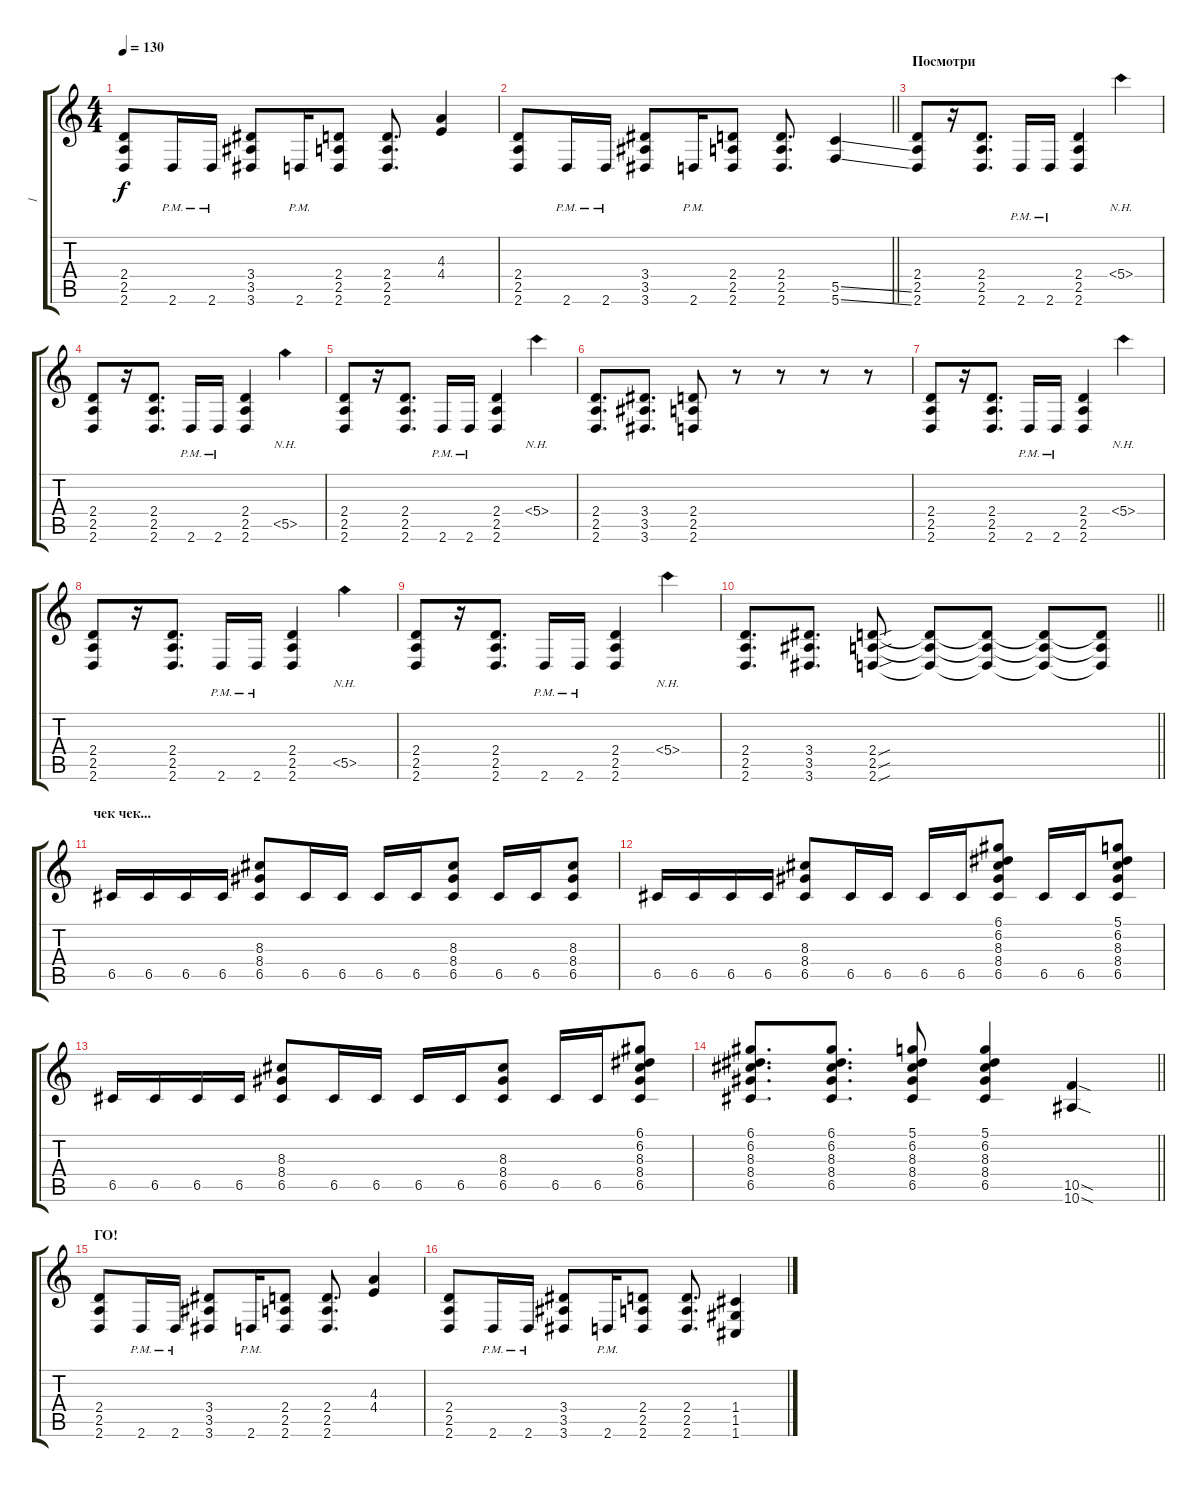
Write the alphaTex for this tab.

\track ("1" "1") {instrument distortionguitar}
\staff {score tabs}
\tuning (D4 A3 F3 C3 G2 C2) {hide}
\ts (4 4)
\tempo 130
\clef g2
\ks c
(2.4 2.5 2.6).8{dy f} 2.6{pm}.16 2.6{pm}.16 (3.4 3.5 3.6).8 2.6{pm}.16 (2.4 2.5 2.6).8 (2.4 2.5 2.6).8{d} (4.3 4.4).4 |
\barLineRight lightlight
(2.4 2.5 2.6).8 2.6{pm}.16 2.6{pm}.16 (3.4 3.5 3.6).8 2.6{pm}.16 (2.4 2.5 2.6).8 (2.4 2.5 2.6).8{d} (5.5{ss} 5.6{ss}).4 |
\section ("" "Посмотри")
(2.4 2.5 2.6).8 r.16 (2.4 2.5 2.6).8{d} 2.6{pm}.16 2.6{pm}.16 (2.4 2.5 2.6).4 5.4{nh}.4 |
(2.4 2.5 2.6).8 r.16 (2.4 2.5 2.6).8{d} 2.6{pm}.16 2.6{pm}.16 (2.4 2.5 2.6).4 5.5{nh}.4 |
(2.4 2.5 2.6).8 r.16 (2.4 2.5 2.6).8{d} 2.6{pm}.16 2.6{pm}.16 (2.4 2.5 2.6).4 5.4{nh}.4 |
(2.4 2.5 2.6).8{d} (3.4 3.5 3.6).8{d} (2.4 2.5 2.6).8 r.8 r.8 r.8 r.8 |
(2.4 2.5 2.6).8 r.16 (2.4 2.5 2.6).8{d} 2.6{pm}.16 2.6{pm}.16 (2.4 2.5 2.6).4 5.4{nh}.4 |
(2.4 2.5 2.6).8 r.16 (2.4 2.5 2.6).8{d} 2.6{pm}.16 2.6{pm}.16 (2.4 2.5 2.6).4 5.5{nh}.4 |
(2.4 2.5 2.6).8 r.16 (2.4 2.5 2.6).8{d} 2.6{pm}.16 2.6{pm}.16 (2.4 2.5 2.6).4 5.4{nh}.4 |
\barLineRight lightlight
(2.4 2.5 2.6).8{d} (3.4 3.5 3.6).8{d} (2.4{sou} 2.5{sou} 2.6{sou}).8 (2.4{t} 2.5{t} 2.6{t}).8 (2.4{t} 2.5{t} 2.6{t}).8 (2.4{t} 2.5{t} 2.6{t}).8 (2.4{t} 2.5{t} 2.6{t}).8 |
\section ("" "чек чек...")
6.5.16 6.5.16 6.5.16 6.5.16 (8.3 8.4 6.5).8 6.5.16 6.5.16 6.5.16 6.5.16 (8.3 8.4 6.5).8 6.5.16 6.5.16 (8.3 8.4 6.5).8 |
6.5.16 6.5.16 6.5.16 6.5.16 (8.3 8.4 6.5).8 6.5.16 6.5.16 6.5.16 6.5.16 (6.1 6.2 8.3 8.4 6.5).8 6.5.16 6.5.16 (5.1 6.2 8.3 8.4 6.5).8 |
6.5.16 6.5.16 6.5.16 6.5.16 (8.3 8.4 6.5).8 6.5.16 6.5.16 6.5.16 6.5.16 (8.3 8.4 6.5).8 6.5.16 6.5.16 (6.1 6.2 8.3 8.4 6.5).8 |
\barLineRight lightlight
(6.1 6.2 8.3 8.4 6.5).8{d} (6.1 6.2 8.3 8.4 6.5).8{d} (5.1 6.2 8.3 8.4 6.5).8 (5.1 6.2 8.3 8.4 6.5).4 (10.5{sod} 10.6{sod}).4 |
\section ("" "ГО!")
(2.4 2.5 2.6).8 2.6{pm}.16 2.6{pm}.16 (3.4 3.5 3.6).8 2.6{pm}.16 (2.4 2.5 2.6).8 (2.4 2.5 2.6).8{d} (4.3 4.4).4 |
(2.4 2.5 2.6).8 2.6{pm}.16 2.6{pm}.16 (3.4 3.5 3.6).8 2.6{pm}.16 (2.4 2.5 2.6).8 (2.4 2.5 2.6).8{d} (1.4 1.5 1.6).4
